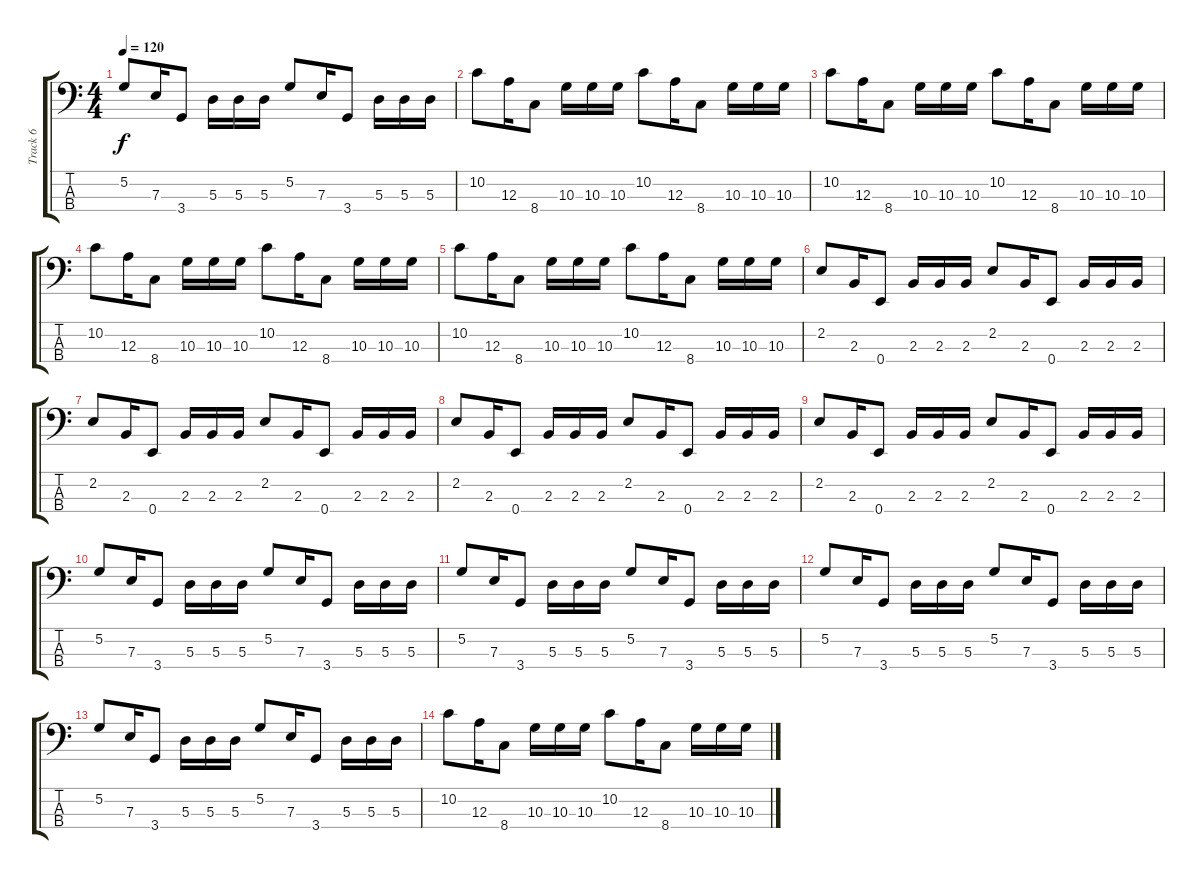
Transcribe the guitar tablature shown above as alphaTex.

\track ("Track 6" "Track 6") {instrument slapbass1}
\staff {score tabs}
\tuning (G2 D2 A1 E1) {hide}
\ts (4 4)
\tempo 120
\clef f4
\ks c
5.2.8{dy f} 7.3.16 3.4.8 5.3.16 5.3.16 5.3.16 5.2.8 7.3.16 3.4.8 5.3.16 5.3.16 5.3.16 |
10.2.8 12.3.16 8.4.8 10.3.16 10.3.16 10.3.16 10.2.8 12.3.16 8.4.8 10.3.16 10.3.16 10.3.16 |
10.2.8 12.3.16 8.4.8 10.3.16 10.3.16 10.3.16 10.2.8 12.3.16 8.4.8 10.3.16 10.3.16 10.3.16 |
10.2.8 12.3.16 8.4.8 10.3.16 10.3.16 10.3.16 10.2.8 12.3.16 8.4.8 10.3.16 10.3.16 10.3.16 |
10.2.8 12.3.16 8.4.8 10.3.16 10.3.16 10.3.16 10.2.8 12.3.16 8.4.8 10.3.16 10.3.16 10.3.16 |
2.2.8{volume 12} 2.3.16 0.4.8 2.3.16 2.3.16 2.3.16 2.2.8 2.3.16 0.4.8 2.3.16 2.3.16 2.3.16 |
2.2.8 2.3.16 0.4.8 2.3.16 2.3.16 2.3.16 2.2.8 2.3.16 0.4.8 2.3.16 2.3.16 2.3.16 |
2.2.8 2.3.16 0.4.8 2.3.16 2.3.16 2.3.16 2.2.8 2.3.16 0.4.8 2.3.16 2.3.16 2.3.16 |
2.2.8 2.3.16 0.4.8 2.3.16 2.3.16 2.3.16 2.2.8 2.3.16 0.4.8 2.3.16 2.3.16 2.3.16 |
5.2.8 7.3.16 3.4.8 5.3.16 5.3.16 5.3.16 5.2.8 7.3.16 3.4.8 5.3.16 5.3.16 5.3.16 |
5.2.8 7.3.16 3.4.8 5.3.16 5.3.16 5.3.16 5.2.8 7.3.16 3.4.8 5.3.16 5.3.16 5.3.16 |
5.2.8 7.3.16 3.4.8 5.3.16 5.3.16 5.3.16 5.2.8 7.3.16 3.4.8 5.3.16 5.3.16 5.3.16 |
5.2.8 7.3.16 3.4.8 5.3.16 5.3.16 5.3.16 5.2.8 7.3.16 3.4.8 5.3.16 5.3.16 5.3.16 |
10.2.8{volume 0} 12.3.16 8.4.8 10.3.16 10.3.16 10.3.16 10.2.8 12.3.16 8.4.8 10.3.16 10.3.16 10.3.16
